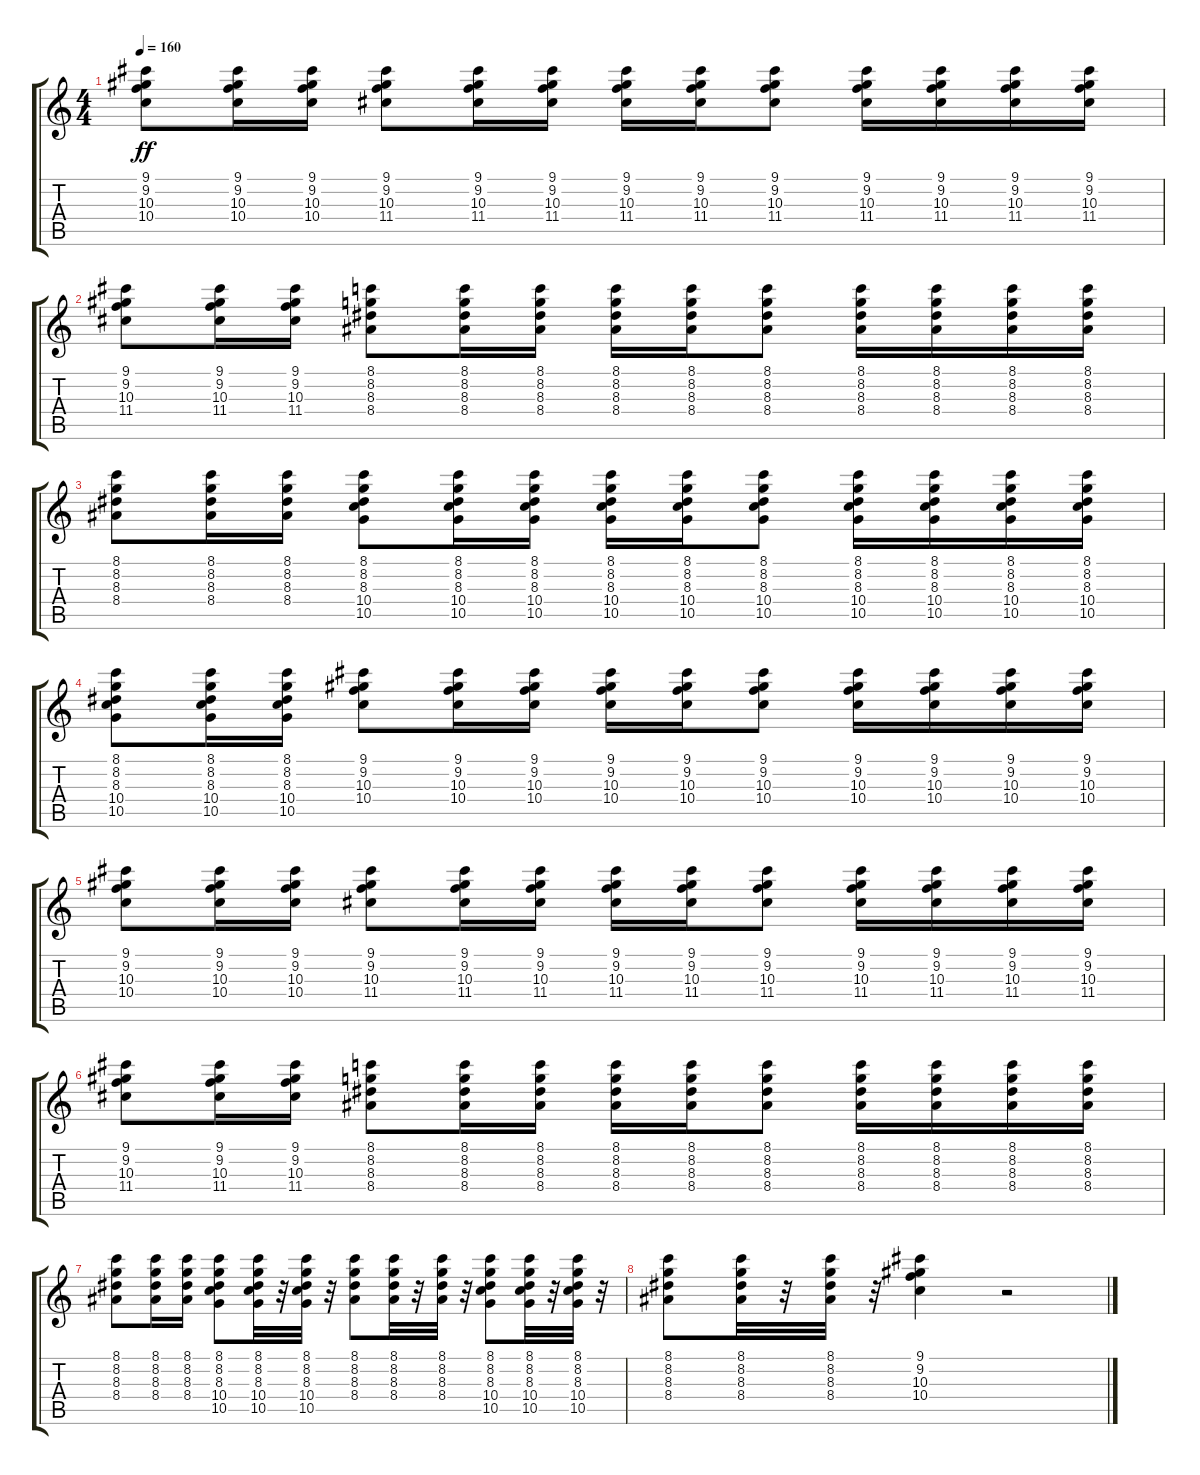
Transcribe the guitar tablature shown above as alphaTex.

\track "" {instrument overdrivenguitar}
\staff {score tabs}
\tuning (E4 B3 G3 D3 A2 E2) {hide}
\ts (4 4)
\tempo 160
\clef g2
\ks c
(9.1 9.2 10.3 10.4).8{dy ff} (9.1 9.2 10.3 10.4).16 (9.1 9.2 10.3 10.4).16 (9.1 9.2 10.3 11.4).8 (9.1 9.2 10.3 11.4).16 (9.1 9.2 10.3 11.4).16 (9.1 9.2 10.3 11.4).16 (9.1 9.2 10.3 11.4).16 (9.1 9.2 10.3 11.4).8 (9.1 9.2 10.3 11.4).16 (9.1 9.2 10.3 11.4).16 (9.1 9.2 10.3 11.4).16 (9.1 9.2 10.3 11.4).16 |
(9.1 9.2 10.3 11.4).8 (9.1 9.2 10.3 11.4).16 (9.1 9.2 10.3 11.4).16 (8.1 8.2 8.3 8.4).8 (8.1 8.2 8.3 8.4).16 (8.1 8.2 8.3 8.4).16 (8.1 8.2 8.3 8.4).16 (8.1 8.2 8.3 8.4).16 (8.1 8.2 8.3 8.4).8 (8.1 8.2 8.3 8.4).16 (8.1 8.2 8.3 8.4).16 (8.1 8.2 8.3 8.4).16 (8.1 8.2 8.3 8.4).16 |
(8.1 8.2 8.3 8.4).8 (8.1 8.2 8.3 8.4).16 (8.1 8.2 8.3 8.4).16 (8.1 8.2 8.3 10.4 10.5).8 (8.1 8.2 8.3 10.4 10.5).16 (8.1 8.2 8.3 10.4 10.5).16 (8.1 8.2 8.3 10.4 10.5).16 (8.1 8.2 8.3 10.4 10.5).16 (8.1 8.2 8.3 10.4 10.5).8 (8.1 8.2 8.3 10.4 10.5).16 (8.1 8.2 8.3 10.4 10.5).16 (8.1 8.2 8.3 10.4 10.5).16 (8.1 8.2 8.3 10.4 10.5).16 |
(8.1 8.2 8.3 10.4 10.5).8 (8.1 8.2 8.3 10.4 10.5).16 (8.1 8.2 8.3 10.4 10.5).16 (9.1 9.2 10.3 10.4).8 (9.1 9.2 10.3 10.4).16 (9.1 9.2 10.3 10.4).16 (9.1 9.2 10.3 10.4).16 (9.1 9.2 10.3 10.4).16 (9.1 9.2 10.3 10.4).8 (9.1 9.2 10.3 10.4).16 (9.1 9.2 10.3 10.4).16 (9.1 9.2 10.3 10.4).16 (9.1 9.2 10.3 10.4).16 |
(9.1 9.2 10.3 10.4).8 (9.1 9.2 10.3 10.4).16 (9.1 9.2 10.3 10.4).16 (9.1 9.2 10.3 11.4).8 (9.1 9.2 10.3 11.4).16 (9.1 9.2 10.3 11.4).16 (9.1 9.2 10.3 11.4).16 (9.1 9.2 10.3 11.4).16 (9.1 9.2 10.3 11.4).8 (9.1 9.2 10.3 11.4).16 (9.1 9.2 10.3 11.4).16 (9.1 9.2 10.3 11.4).16 (9.1 9.2 10.3 11.4).16 |
(9.1 9.2 10.3 11.4).8 (9.1 9.2 10.3 11.4).16 (9.1 9.2 10.3 11.4).16 (8.1 8.2 8.3 8.4).8 (8.1 8.2 8.3 8.4).16 (8.1 8.2 8.3 8.4).16 (8.1 8.2 8.3 8.4).16 (8.1 8.2 8.3 8.4).16 (8.1 8.2 8.3 8.4).8 (8.1 8.2 8.3 8.4).16 (8.1 8.2 8.3 8.4).16 (8.1 8.2 8.3 8.4).16 (8.1 8.2 8.3 8.4).16 |
(8.1 8.2 8.3 8.4).8 (8.1 8.2 8.3 8.4).16 (8.1 8.2 8.3 8.4).16 (8.1 8.2 8.3 10.4 10.5).8 (8.1 8.2 8.3 10.4 10.5).32 r.32 (8.1 8.2 8.3 10.4 10.5).32 r.32 (8.1 8.2 8.3 8.4).8 (8.1 8.2 8.3 8.4).32 r.32 (8.1 8.2 8.3 8.4).32 r.32 (8.1 8.2 8.3 10.4 10.5).8 (8.1 8.2 8.3 10.4 10.5).32 r.32 (8.1 8.2 8.3 10.4 10.5).32 r.32 |
(8.1 8.2 8.3 8.4).8 (8.1 8.2 8.3 8.4).32 r.32 (8.1 8.2 8.3 8.4).32 r.32 (9.1 9.2 10.3 10.4).4 r.2
